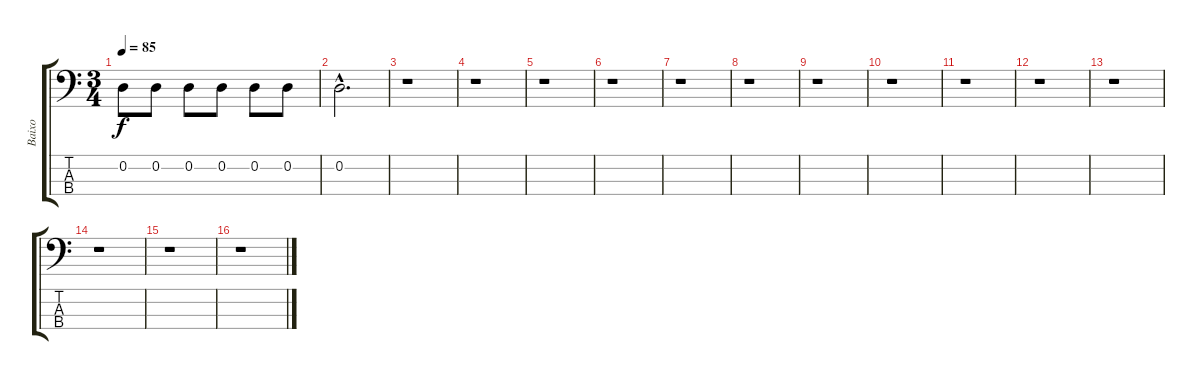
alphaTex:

\track ("Baixo" "Baixo") {instrument electricbassfinger}
\staff {score tabs}
\tuning (G2 D2 A1 E1) {hide}
\ts (3 4)
\tempo 85
\clef f4
\ks c
0.2.8{dy f} 0.2.8 0.2.8 0.2.8 0.2.8 0.2.8 |
0.2{hac}.2{d} |
r.1 |
r.1 |
r.1 |
r.1 |
r.1 |
r.1 |
r.1 |
r.1 |
r.1 |
r.1 |
r.1 |
r.1 |
r.1 |
r.1
